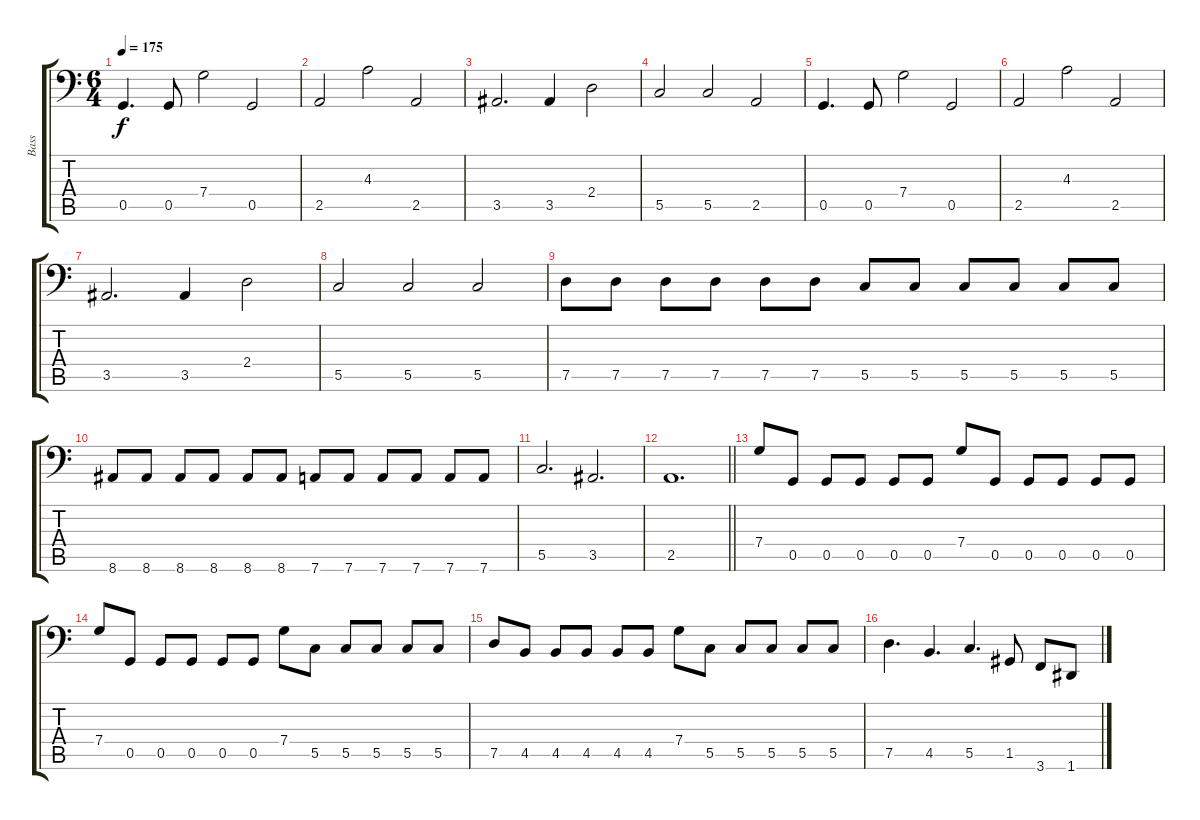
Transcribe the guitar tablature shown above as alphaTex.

\track ("Bass" "Bass") {instrument electricbassfinger}
\staff {score tabs}
\tuning (D3 A2 F2 C2 G1 D1) {hide}
\ts (6 4)
\tempo 175
\clef f4
\ks c
0.5.4{d dy f} 0.5.8 7.4.2 0.5.2 |
2.5.2 4.3.2 2.5.2 |
3.5.2{d} 3.5.4 2.4.2 |
5.5.2 5.5.2 2.5.2 |
0.5.4{d} 0.5.8 7.4.2 0.5.2 |
2.5.2 4.3.2 2.5.2 |
3.5.2{d} 3.5.4 2.4.2 |
5.5.2 5.5.2 5.5.2 |
7.5.8 7.5.8 7.5.8 7.5.8 7.5.8 7.5.8 5.5.8 5.5.8 5.5.8 5.5.8 5.5.8 5.5.8 |
8.6.8 8.6.8 8.6.8 8.6.8 8.6.8 8.6.8 7.6.8 7.6.8 7.6.8 7.6.8 7.6.8 7.6.8 |
5.5.2{d} 3.5.2{d} |
\barLineRight lightlight
2.5.1{d} |
7.4.8 0.5.8 0.5.8 0.5.8 0.5.8 0.5.8 7.4.8 0.5.8 0.5.8 0.5.8 0.5.8 0.5.8 |
7.4.8 0.5.8 0.5.8 0.5.8 0.5.8 0.5.8 7.4.8 5.5.8 5.5.8 5.5.8 5.5.8 5.5.8 |
7.5.8 4.5.8 4.5.8 4.5.8 4.5.8 4.5.8 7.4.8 5.5.8 5.5.8 5.5.8 5.5.8 5.5.8 |
7.5.4{d} 4.5.4{d} 5.5.4{d} 1.5.8 3.6.8 1.6.8
